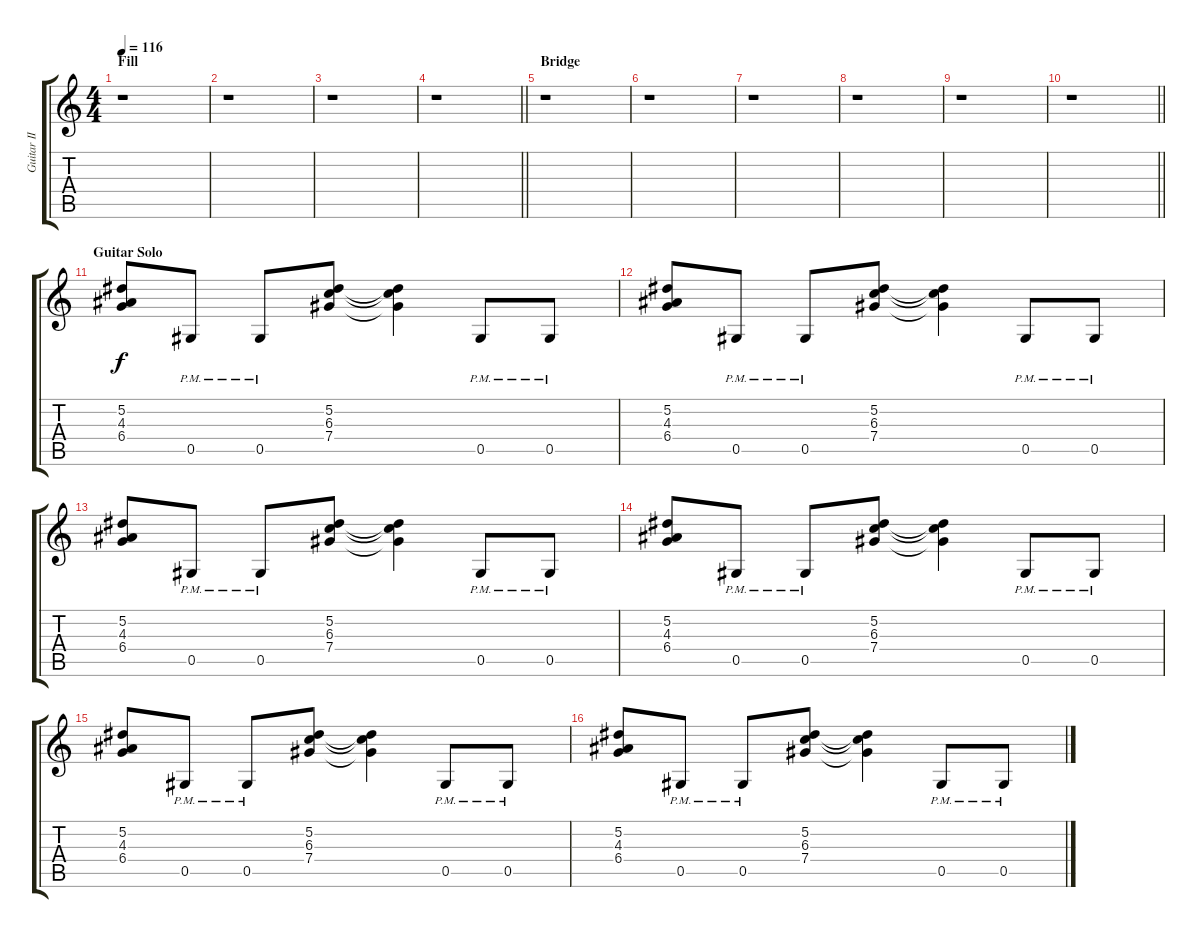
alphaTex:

\track ("Guitar II" "Guitar II") {instrument distortionguitar}
\staff {score tabs}
\tuning (Eb4 Bb3 Gb3 Db3 Ab2 Eb2) {hide}
\ts (4 4)
\section ("" "Fill")
\tempo 116
\clef g2
\ks c
r.1{dy f} |
r.1 |
r.1 |
\barLineRight lightlight
r.1 |
\section ("" "Bridge")
r.1 |
r.1 |
r.1 |
r.1 |
r.1 |
\barLineRight lightlight
r.1 |
\section ("" "Guitar Solo")
(5.2 4.3 6.4).8 0.5{pm}.8 0.5{pm}.8 (5.2 6.3 7.4).8 (5.2{t} 6.3{t} 7.4{t}).4 0.5{pm}.8 0.5{pm}.8 |
(5.2 4.3 6.4).8 0.5{pm}.8 0.5{pm}.8 (5.2 6.3 7.4).8 (5.2{t} 6.3{t} 7.4{t}).4 0.5{pm}.8 0.5{pm}.8 |
(5.2 4.3 6.4).8 0.5{pm}.8 0.5{pm}.8 (5.2 6.3 7.4).8 (5.2{t} 6.3{t} 7.4{t}).4 0.5{pm}.8 0.5{pm}.8 |
(5.2 4.3 6.4).8 0.5{pm}.8 0.5{pm}.8 (5.2 6.3 7.4).8 (5.2{t} 6.3{t} 7.4{t}).4 0.5{pm}.8 0.5{pm}.8 |
(5.2 4.3 6.4).8 0.5{pm}.8 0.5{pm}.8 (5.2 6.3 7.4).8 (5.2{t} 6.3{t} 7.4{t}).4 0.5{pm}.8 0.5{pm}.8 |
(5.2 4.3 6.4).8 0.5{pm}.8 0.5{pm}.8 (5.2 6.3 7.4).8 (5.2{t} 6.3{t} 7.4{t}).4 0.5{pm}.8 0.5{pm}.8
